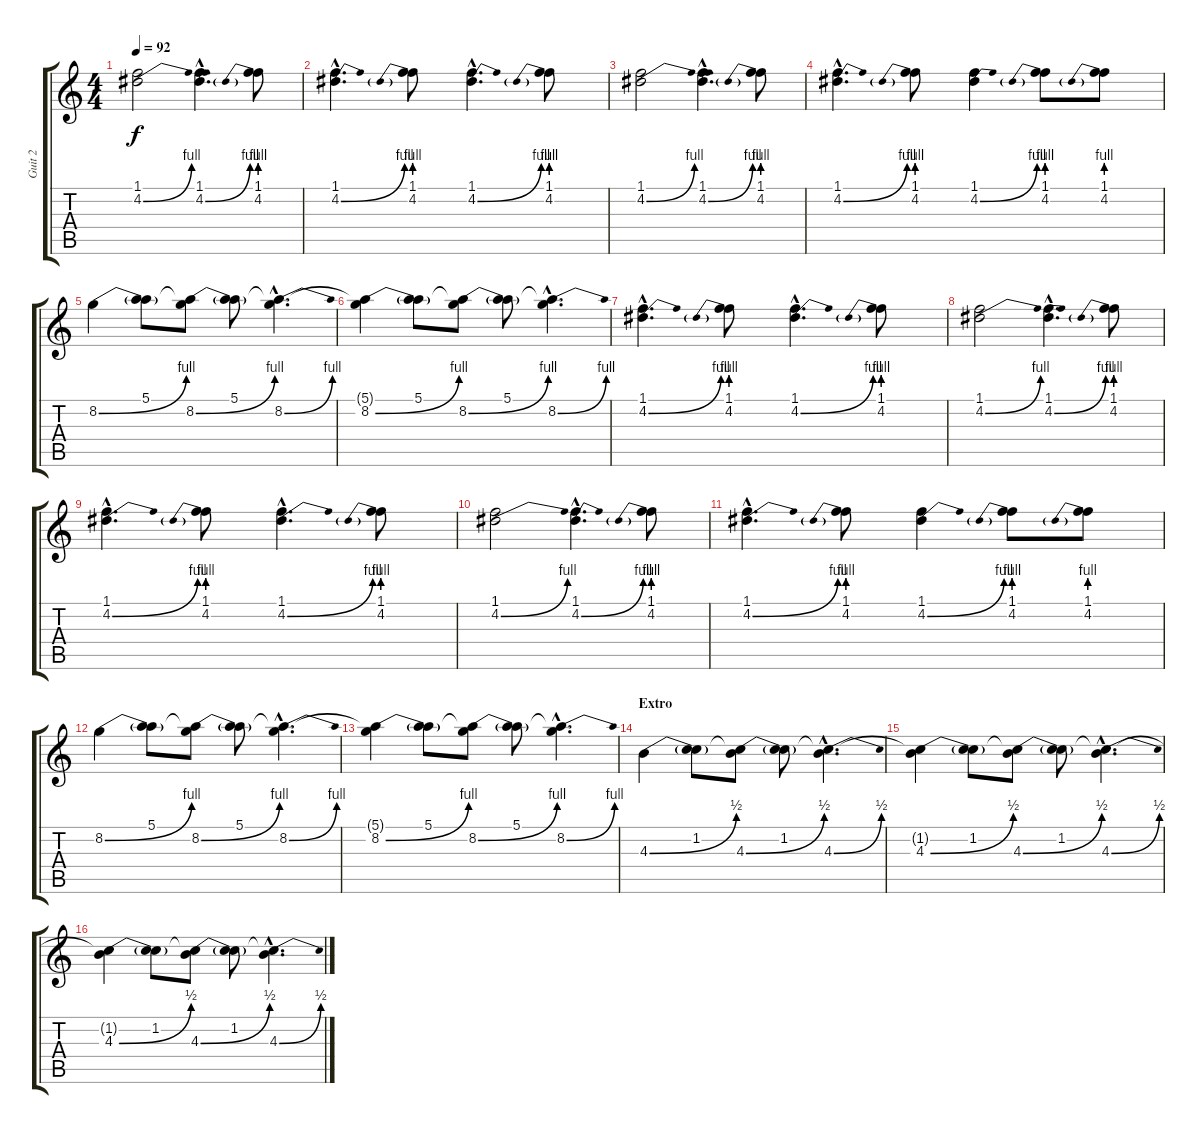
\track ("Guit 2" "Guit 2") {instrument distortionguitar}
\staff {score tabs}
\tuning (E4 B3 G3 D3 A2 E2) {hide}
\ts (4 4)
\tempo 92
\clef g2
\ks c
(1.1 4.2{be (bend 0 0 60 4)}).2{dy f} (1.1{hac} 4.2{be (bend 0 0 60 4) hac}).4{d} (1.1 4.2{be (prebend 0 4 60 4)}).8 |
(1.1{hac} 4.2{be (bend 0 0 60 4) hac}).4{d} (1.1 4.2{be (prebend 0 4 60 4)}).8 (1.1{hac} 4.2{be (bend 0 0 60 4) hac}).4{d} (1.1 4.2{be (prebend 0 4 60 4)}).8 |
(1.1 4.2{be (bend 0 0 60 4)}).2 (1.1{hac} 4.2{be (bend 0 0 60 4) hac}).4{d} (1.1 4.2{be (prebend 0 4 60 4)}).8 |
(1.1{hac} 4.2{be (bend 0 0 60 4) hac}).4{d} (1.1 4.2{be (prebend 0 4 60 4)}).8 (1.1 4.2{be (bend 0 0 60 4)}).4 (1.1 4.2{be (prebend 0 4 60 4)}).8 (1.1 4.2{be (prebend 0 4 60 4)}).8 |
8.2{be (bend 0 0 60 4)}.4 (5.1 8.2{t}).8 (5.1{t} 8.2{be (bend 0 0 60 4)}).8 (5.1 8.2{t}).8 (5.1{hac t} 8.2{be (bend 0 0 60 4) hac}).4{d} |
(5.1{t} 8.2{be (bend 0 0 60 4)}).4 (5.1 8.2{t}).8 (5.1{t} 8.2{be (bend 0 0 60 4)}).8 (5.1 8.2{t}).8 (5.1{hac t} 8.2{be (bend 0 0 60 4) hac}).4{d} |
(1.1{hac} 4.2{be (bend 0 0 60 4) hac}).4{d} (1.1 4.2{be (prebend 0 4 60 4)}).8 (1.1{hac} 4.2{be (bend 0 0 60 4) hac}).4{d} (1.1 4.2{be (prebend 0 4 60 4)}).8 |
(1.1 4.2{be (bend 0 0 60 4)}).2 (1.1{hac} 4.2{be (bend 0 0 60 4) hac}).4{d} (1.1 4.2{be (prebend 0 4 60 4)}).8 |
(1.1{hac} 4.2{be (bend 0 0 60 4) hac}).4{d} (1.1 4.2{be (prebend 0 4 60 4)}).8 (1.1{hac} 4.2{be (bend 0 0 60 4) hac}).4{d} (1.1 4.2{be (prebend 0 4 60 4)}).8 |
(1.1 4.2{be (bend 0 0 60 4)}).2 (1.1{hac} 4.2{be (bend 0 0 60 4) hac}).4{d} (1.1 4.2{be (prebend 0 4 60 4)}).8 |
(1.1{hac} 4.2{be (bend 0 0 60 4) hac}).4{d} (1.1 4.2{be (prebend 0 4 60 4)}).8 (1.1 4.2{be (bend 0 0 60 4)}).4 (1.1 4.2{be (prebend 0 4 60 4)}).8 (1.1 4.2{be (prebend 0 4 60 4)}).8 |
8.2{be (bend 0 0 60 4)}.4 (5.1 8.2{t}).8 (5.1{t} 8.2{be (bend 0 0 60 4)}).8 (5.1 8.2{t}).8 (5.1{hac t} 8.2{be (bend 0 0 60 4) hac}).4{d} |
(5.1{t} 8.2{be (bend 0 0 60 4)}).4 (5.1 8.2{t}).8 (5.1{t} 8.2{be (bend 0 0 60 4)}).8 (5.1 8.2{t}).8 (5.1{hac t} 8.2{be (bend 0 0 60 4) hac}).4{d} |
\section ("" "Extro")
4.3{be (bend 0 0 60 2)}.4 (1.2 4.3{t}).8 (1.2{t} 4.3{be (bend 0 0 60 2)}).8 (1.2 4.3{t}).8 (1.2{hac t} 4.3{be (bend 0 0 60 2) hac}).4{d} |
(1.2{t} 4.3{be (bend 0 0 60 2)}).4 (1.2 4.3{t}).8 (1.2{t} 4.3{be (bend 0 0 60 2)}).8 (1.2 4.3{t}).8 (1.2{hac t} 4.3{be (bend 0 0 60 2) hac}).4{d} |
(1.2{t} 4.3{be (bend 0 0 60 2)}).4 (1.2 4.3{t}).8 (1.2{t} 4.3{be (bend 0 0 60 2)}).8 (1.2 4.3{t}).8 (1.2{hac t} 4.3{be (bend 0 0 60 2) hac}).4{d}
